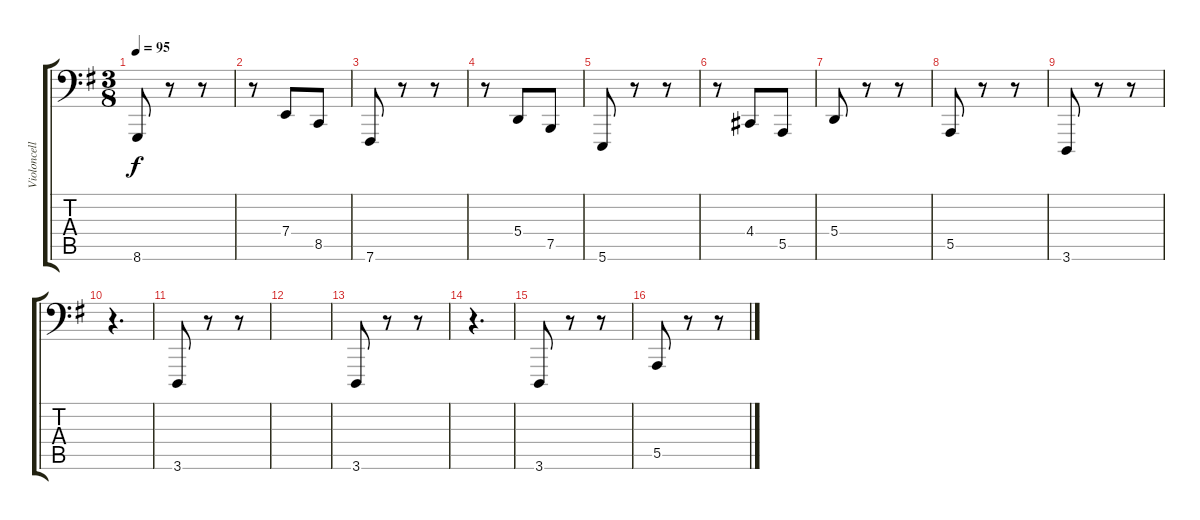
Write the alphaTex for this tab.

\track ("Violoncello" "Violoncell") {instrument cello}
\staff {score tabs}
\tuning (C3 G2 D2 A1 E1 B0) {hide}
\ts (3 8)
\tempo 95
\clef f4
\ks g
8.6.8{dy f} r.8 r.8 |
r.8 7.4.8{beam Up beam merge} 8.5.8{beam Up} |
7.6.8 r.8 r.8 |
r.8 5.4.8{beam merge} 7.5.8 |
5.6.8 r.8 r.8 |
r.8 4.4.8{beam merge} 5.5.8 |
5.4.8 r.8 r.8 |
5.5.8 r.8 r.8 |
3.6.8 r.8 r.8 |
r.4{d} |
3.6.8 r.8 r.8 |
|
3.6.8 r.8 r.8 |
r.4{d} |
3.6.8 r.8 r.8 |
5.5.8 r.8 r.8
